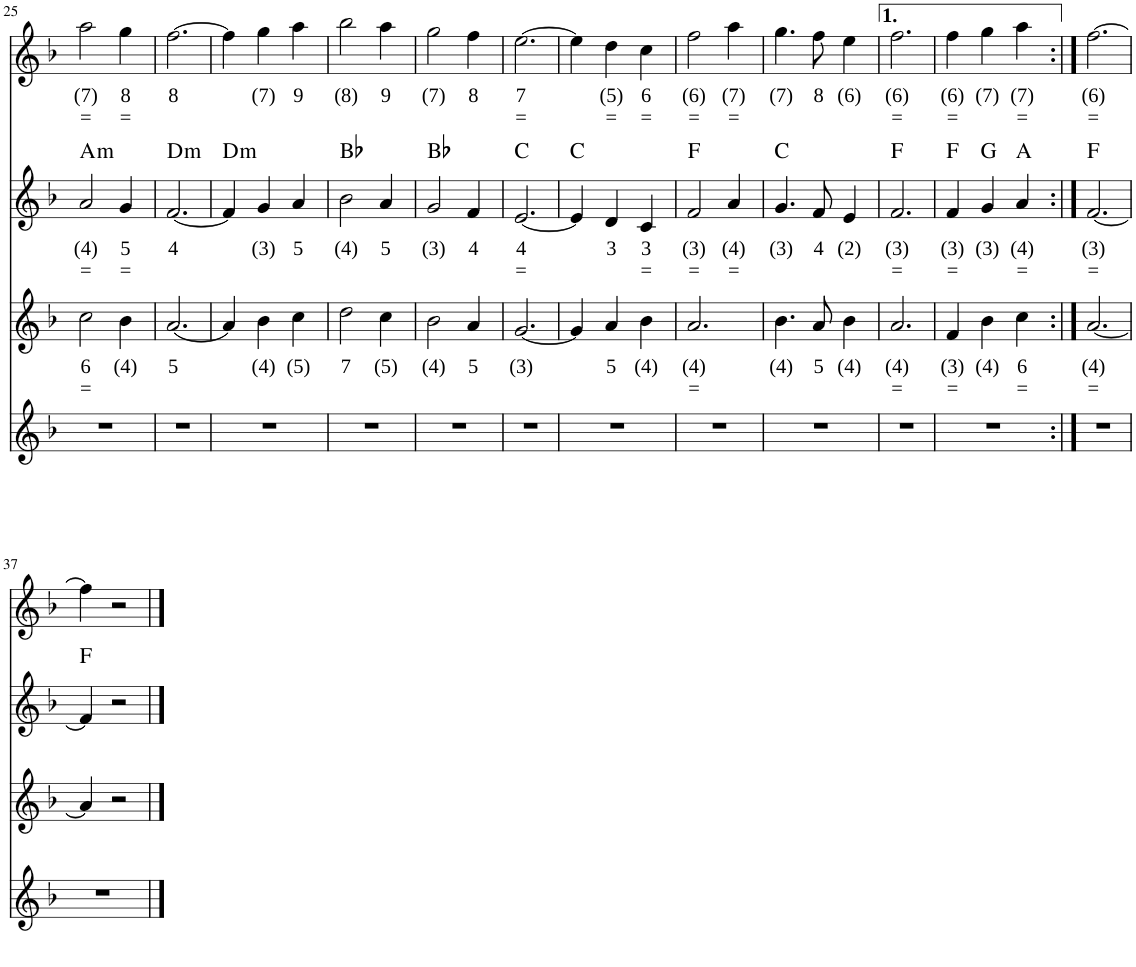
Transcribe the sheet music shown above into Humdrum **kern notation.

**kern	**kern	**text	**text	**kern	**text	**text	**harte	**kern	**text	**text
*part4	*part3	*part3	*part3	*part2	*part2	*part2	*part2	*part1	*part1	*part1
*staff4	*staff3	*staff3	*staff3	*staff2	*staff2	*staff2	*	*staff1	*staff1	*staff1
*I"Voice	*I"Voice	*	*	*I"Voice	*	*	*	*I"Voice	*	*
!!LO:PB:g=z
*clefG2	*clefG2	*	*	*clefG2	*	*	*	*clefG2	*	*
*k[b-]	*k[b-]	*	*	*k[b-]	*	*	*	*k[b-]	*	*
*M3/4	*M3/4	*	*	*M3/4	*	*	*	*M3/4	*	*
=25	=25	=25	=25	=25	=25	=25	=25	=25	=25	=25
!	!	!LO:LY:b	!LO:LY:b	!	!LO:LY:b	!LO:LY:b	!LO:H:kt=m	!	!LO:LY:b	!LO:LY:b
2.r	2cc\	6	=	2a/	(4)	=	A:min	2aa\	(7)	=
!	!	!LO:LY:b	!	!	!LO:LY:b	!LO:LY:b	!	!	!LO:LY:b	!LO:LY:b
.	4b-\	(4)	.	4g/	5	=	.	4gg\	8	=
=26	=26	=26	=26	=26	=26	=26	=26	=26	=26	=26
!	!	!LO:LY:b	!	!	!LO:LY:b	!	!LO:H:kt=m	!	!LO:LY:b	!
2.r	[2.a/	5	.	[2.f/	4	.	D:min	[2.ff\	8	.
=27	=27	=27	=27	=27	=27	=27	=27	=27	=27	=27
!	!	!	!	!	!	!	!LO:H:kt=m	!	!	!
2.r	4a/]	.	.	4f/]	.	.	D:min	4ff\]	.	.
!	!	!LO:LY:b	!	!	!LO:LY:b	!	!	!	!LO:LY:b	!
.	4b-\	(4)	.	4g/	(3)	.	.	4gg\	(7)	.
!	!	!LO:LY:b	!	!	!LO:LY:b	!	!	!	!LO:LY:b	!
.	4cc\	(5)	.	4a/	5	.	.	4aa\	9	.
=28	=28	=28	=28	=28	=28	=28	=28	=28	=28	=28
!	!	!LO:LY:b	!	!	!LO:LY:b	!	!	!	!LO:LY:b	!
2.r	2dd\	7	.	2b-\	(4)	.	Bb:maj	2bb-\	(8)	.
!	!	!LO:LY:b	!	!	!LO:LY:b	!	!	!	!LO:LY:b	!
.	4cc\	(5)	.	4a/	5	.	.	4aa\	9	.
=29	=29	=29	=29	=29	=29	=29	=29	=29	=29	=29
!	!	!LO:LY:b	!	!	!LO:LY:b	!	!	!	!LO:LY:b	!
2.r	2b-\	(4)	.	2g/	(3)	.	Bb:maj	2gg\	(7)	.
!	!	!LO:LY:b	!	!	!LO:LY:b	!	!	!	!LO:LY:b	!
.	4a/	5	.	4f/	4	.	.	4ff\	8	.
=30	=30	=30	=30	=30	=30	=30	=30	=30	=30	=30
!	!	!LO:LY:b	!	!	!LO:LY:b	!LO:LY:b	!	!	!LO:LY:b	!LO:LY:b
2.r	[2.g/	(3)	.	[2.e/	4	=	C:maj	[2.ee\	7	=
=31	=31	=31	=31	=31	=31	=31	=31	=31	=31	=31
2.r	4g/]	.	.	4e/]	.	.	C:maj	4ee\]	.	.
!	!	!LO:LY:b	!	!	!LO:LY:b	!	!	!	!LO:LY:b	!LO:LY:b
.	4a/	5	.	4d/	3	.	.	4dd\	(5)	=
!	!	!LO:LY:b	!	!	!LO:LY:b	!LO:LY:b	!	!	!LO:LY:b	!LO:LY:b
.	4b-\	(4)	.	4c/	3	=	.	4cc\	6	=
=32	=32	=32	=32	=32	=32	=32	=32	=32	=32	=32
!	!	!LO:LY:b	!LO:LY:b	!	!LO:LY:b	!LO:LY:b	!	!	!LO:LY:b	!LO:LY:b
2.r	2.a/	(4)	=	2f/	(3)	=	F:maj	2ff\	(6)	=
!	!	!	!	!	!LO:LY:b	!LO:LY:b	!	!	!LO:LY:b	!LO:LY:b
.	.	.	.	4a/	(4)	=	.	4aa\	(7)	=
=33	=33	=33	=33	=33	=33	=33	=33	=33	=33	=33
!	!	!LO:LY:b	!	!	!LO:LY:b	!	!	!	!LO:LY:b	!
2.r	4.b-\	(4)	.	4.g/	(3)	.	C:maj	4.gg\	(7)	.
!	!	!LO:LY:b	!	!	!LO:LY:b	!	!	!	!LO:LY:b	!
.	8a/	5	.	8f/	4	.	.	8ff\	8	.
!	!	!LO:LY:b	!	!	!LO:LY:b	!	!	!	!LO:LY:b	!
.	4b-\	(4)	.	4e/	(2)	.	.	4ee\	(6)	.
=34	=34	=34	=34	=34	=34	=34	=34	=34	=34	=34
!	!	!LO:LY:b	!LO:LY:b	!	!LO:LY:b	!LO:LY:b	!	!	!LO:LY:b	!LO:LY:b
2.r	2.a/	(4)	=	2.f/	(3)	=	F:maj	2.ff\	(6)	=
=35	=35	=35	=35	=35	=35	=35	=35	=35	=35	=35
!	!	!LO:LY:b	!LO:LY:b	!	!LO:LY:b	!LO:LY:b	!	!	!LO:LY:b	!LO:LY:b
2.r	4f/	(3)	=	4f/	(3)	=	F:maj	4ff\	(6)	=
!	!	!LO:LY:b	!	!	!LO:LY:b	!	!	!	!LO:LY:b	!
.	4b-\	(4)	.	4g/	(3)	.	G:maj	4gg\	(7)	.
!	!	!LO:LY:b	!LO:LY:b	!	!LO:LY:b	!LO:LY:b	!	!	!LO:LY:b	!LO:LY:b
.	4cc\	6	=	4a/	(4)	=	A:maj	4aa\	(7)	=
=36:|!	=36:|!	=36:|!	=36:|!	=36:|!	=36:|!	=36:|!	=36:|!	=36:|!	=36:|!	=36:|!
!	!	!LO:LY:b	!LO:LY:b	!	!LO:LY:b	!LO:LY:b	!	!	!LO:LY:b	!LO:LY:b
2.r	[2.a/	(4)	=	[2.f/	(3)	=	F:maj	[2.ff\	(6)	=
!!LO:LB:g=z
=37	=37	=37	=37	=37	=37	=37	=37	=37	=37	=37
2.r	4a/]	.	.	4f/]	.	.	F:maj	4ff\]	.	.
.	2r	.	.	2r	.	.	.	2r	.	.
==	==	==	==	==	==	==	==	==	==	==
*-	*-	*-	*-	*-	*-	*-	*-	*-	*-	*-
